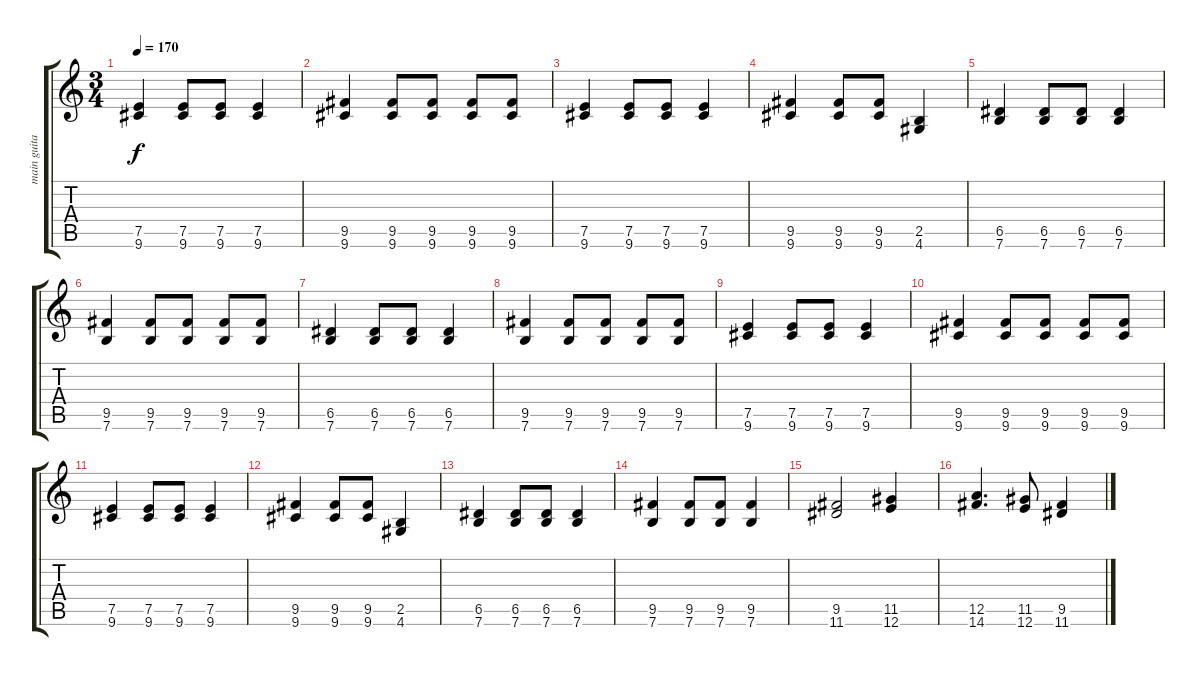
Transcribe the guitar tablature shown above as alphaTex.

\track ("main guitar" "main guita") {instrument distortionguitar}
\staff {score tabs}
\tuning (E4 B3 G3 D3 A2 E2) {hide}
\ts (3 4)
\tempo 170
\clef g2
\ks c
(7.5 9.6).4{dy f} (7.5 9.6).8 (7.5 9.6).8 (7.5 9.6).4 |
(9.5 9.6).4 (9.5 9.6).8 (9.5 9.6).8 (9.5 9.6).8 (9.5 9.6).8 |
(7.5 9.6).4 (7.5 9.6).8 (7.5 9.6).8 (7.5 9.6).4 |
(9.5 9.6).4 (9.5 9.6).8 (9.5 9.6).8 (2.5 4.6).4 |
(6.5 7.6).4 (6.5 7.6).8 (6.5 7.6).8 (6.5 7.6).4 |
(9.5 7.6).4 (9.5 7.6).8 (9.5 7.6).8 (9.5 7.6).8 (9.5 7.6).8 |
(6.5 7.6).4 (6.5 7.6).8 (6.5 7.6).8 (6.5 7.6).4 |
(9.5 7.6).4 (9.5 7.6).8 (9.5 7.6).8 (9.5 7.6).8 (9.5 7.6).8 |
(7.5 9.6).4 (7.5 9.6).8 (7.5 9.6).8 (7.5 9.6).4 |
(9.5 9.6).4 (9.5 9.6).8 (9.5 9.6).8 (9.5 9.6).8 (9.5 9.6).8 |
(7.5 9.6).4 (7.5 9.6).8 (7.5 9.6).8 (7.5 9.6).4 |
(9.5 9.6).4 (9.5 9.6).8 (9.5 9.6).8 (2.5 4.6).4 |
(6.5 7.6).4 (6.5 7.6).8 (6.5 7.6).8 (6.5 7.6).4 |
(9.5 7.6).4 (9.5 7.6).8 (9.5 7.6).8 (9.5 7.6).4 |
(9.5 11.6).2 (11.5 12.6).4 |
(12.5 14.6).4{d} (11.5 12.6).8 (9.5 11.6).4
